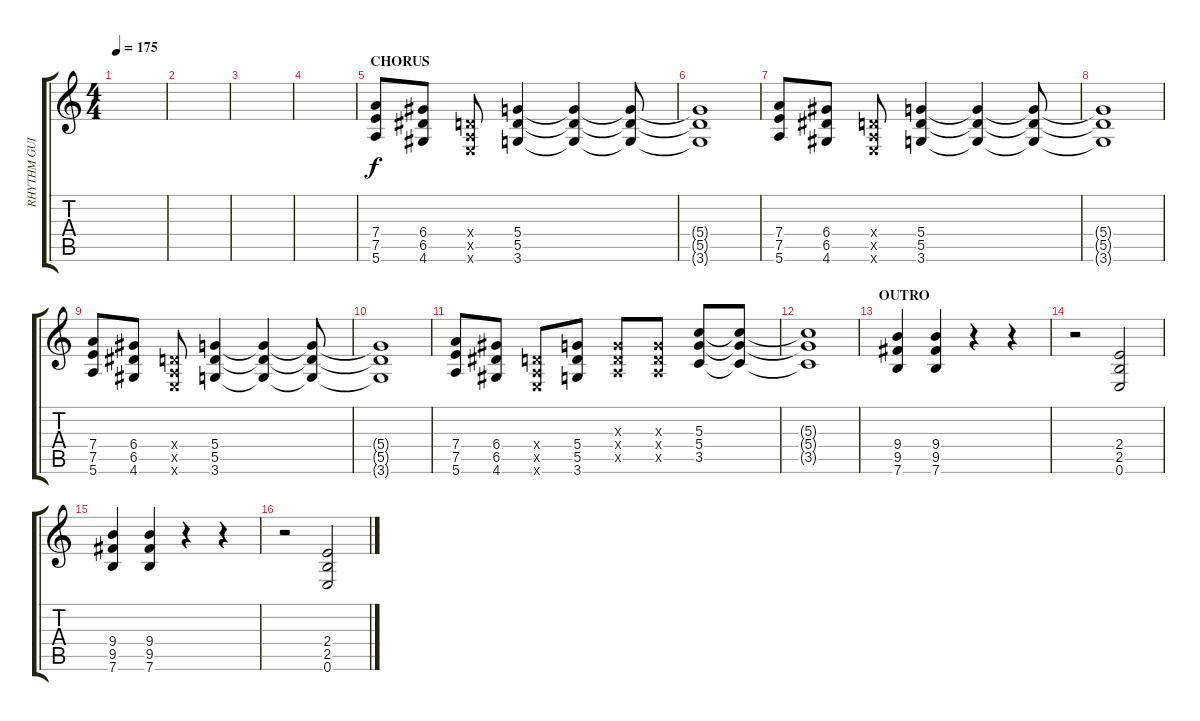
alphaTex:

\track ("RHYTHM GUITAR 2" "RHYTHM GUI") {instrument overdrivenguitar}
\staff {score tabs}
\tuning (E4 B3 G3 D3 A2 E2) {hide}
\ts (4 4)
\tempo 175
\clef g2
\ks c
|
|
|
|
\section ("" "CHORUS")
(7.4 7.5 5.6).8{instrument distortionguitar} (6.4 6.5 4.6).8 (0.4{x} 0.5{x} 0.6{x}).8 (5.4 5.5 3.6).4 (5.4{t} 5.5{t} 3.6{t}).4 (5.4{t} 5.5{t} 3.6{t}).8 |
(5.4{t} 5.5{t} 3.6{t}).1 |
(7.4 7.5 5.6).8 (6.4 6.5 4.6).8 (0.4{x} 0.5{x} 0.6{x}).8 (5.4 5.5 3.6).4 (5.4{t} 5.5{t} 3.6{t}).4 (5.4{t} 5.5{t} 3.6{t}).8 |
(5.4{t} 5.5{t} 3.6{t}).1 |
(7.4 7.5 5.6).8 (6.4 6.5 4.6).8 (0.4{x} 0.5{x} 0.6{x}).8 (5.4 5.5 3.6).4 (5.4{t} 5.5{t} 3.6{t}).4 (5.4{t} 5.5{t} 3.6{t}).8 |
(5.4{t} 5.5{t} 3.6{t}).1 |
(7.4 7.5 5.6).8 (6.4 6.5 4.6).8 (0.4{x} 0.5{x} 0.6{x}).8 (5.4 5.5 3.6).8 (0.3{x} 0.4{x} 0.5{x}).8 (0.3{x} 0.4{x} 0.5{x}).8 (5.3 5.4 3.5).8 (5.3{t} 5.4{t} 3.5{t}).8 |
(5.3{t} 5.4{t} 3.5{t}).1 |
\section ("" "OUTRO")
(9.4 9.5 7.6).4{instrument distortionguitar} (9.4 9.5 7.6).4 r.4 r.4 |
r.2 (2.4 2.5 0.6).2 |
(9.4 9.5 7.6).4 (9.4 9.5 7.6).4 r.4 r.4 |
r.2 (2.4 2.5 0.6).2
